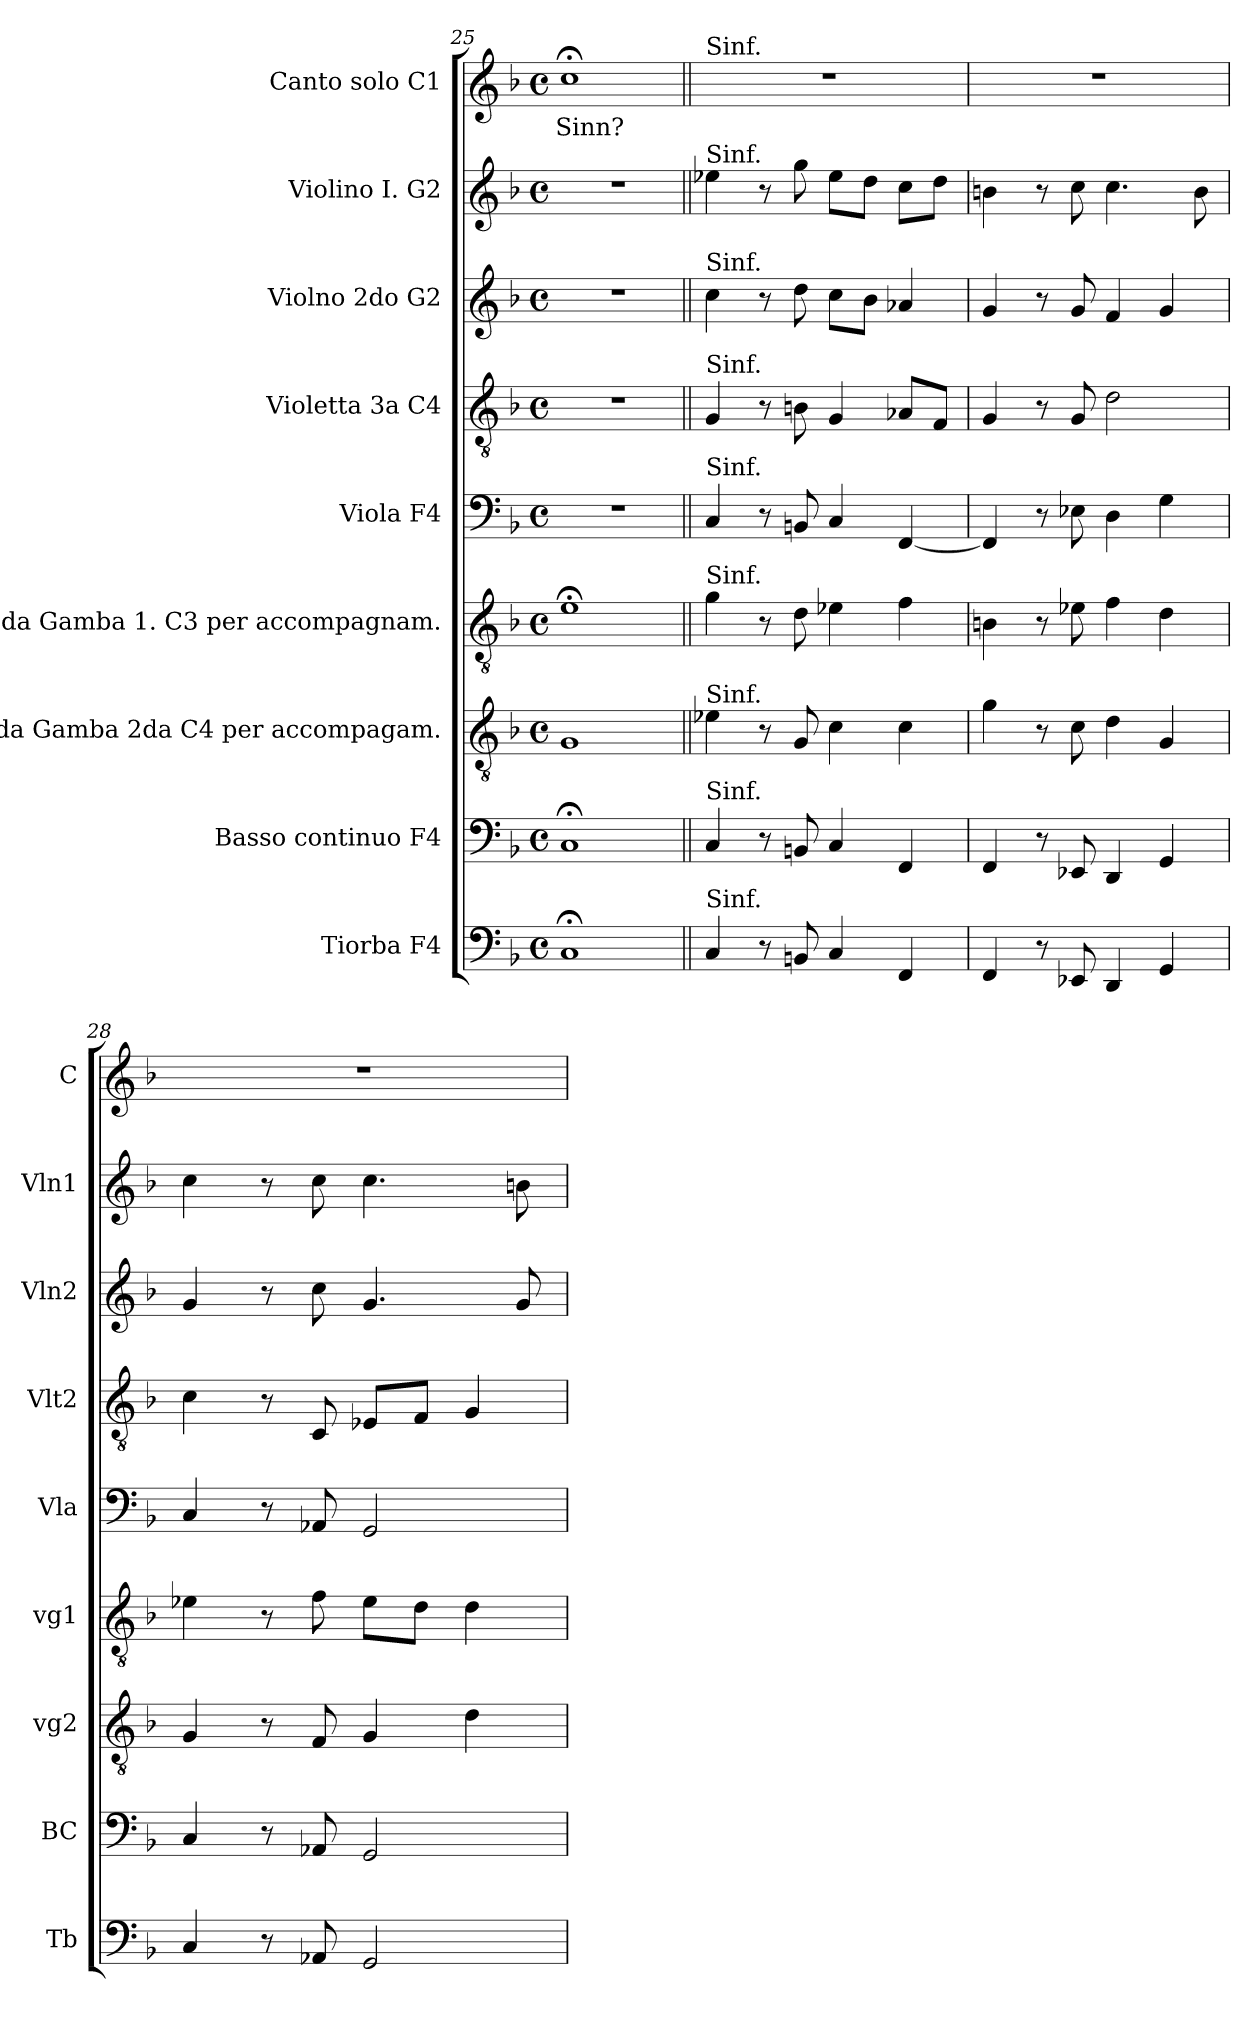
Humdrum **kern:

**kern	**kern	**kern	**kern	**kern	**kern	**kern	**kern	**kern	**text
*part9	*part8	*part7	*part6	*part5	*part4	*part3	*part2	*part1	*part1
*staff9	*staff8	*staff7	*staff6	*staff5	*staff4	*staff3	*staff2	*staff1	*staff1
*I"Tiorba F4	*I"Basso continuo F4	*I"Viola da Gamba 2da C4 per accompagam.	*I"Viola da Gamba 1. C3 per accompagnam.	*I"Viola F4	*I"Violetta 3a C4	*I"Violno 2do G2	*I"Violino I. G2	*I"Canto solo C1	*
*I'Tb	*I'BC	*I'vg2	*I'vg1	*I'Vla	*I'Vlt2	*I'Vln2	*I'Vln1	*I'C	*
!!LO:PB:g=z
*clefF4	*clefF4	*clefGv2	*clefGv2	*clefF4	*clefGv2	*clefG2	*clefG2	*clefG2	*
*k[b-]	*k[b-]	*k[b-]	*k[b-]	*k[b-]	*k[b-]	*k[b-]	*k[b-]	*k[b-]	*
*F:	*F:	*F:	*F:	*F:	*F:	*F:	*F:	*F:	*
*M4/4	*M4/4	*M4/4	*M4/4	*M4/4	*M4/4	*M4/4	*M4/4	*M4/4	*
*met(c)	*met(c)	*met(c)	*met(c)	*met(c)	*met(c)	*met(c)	*met(c)	*met(c)	*
=25	=25	=25	=25	=25	=25	=25	=25	=25	=25
!	!	!	!	!	!	!	!	!	!LO:LY:b
1C;<	1C;<	1G	1e;<	1r	1r	1r	1r	1cc;<	Sinn?
=26||	=26||	=26||	=26||	=26||	=26||	=26||	=26||	=26||	=26||
!	!	!	!	!	!	!	!	!LO:TX:a:t=Sinf.	!
!	!	!	!	!	!	!	!LO:TX:a:t=Sinf.	!	!
!	!	!	!	!	!	!LO:TX:a:t=Sinf.	!	!	!
!	!	!	!	!	!LO:TX:a:t=Sinf.	!	!	!	!
!	!	!	!	!LO:TX:a:t=Sinf.	!	!	!	!	!
!	!	!	!LO:TX:a:t=Sinf.	!	!	!	!	!	!
!	!	!LO:TX:a:t=Sinf.	!	!	!	!	!	!	!
!	!LO:TX:a:t=Sinf.	!	!	!	!	!	!	!	!
!LO:TX:a:t=Sinf.	!	!	!	!	!	!	!	!	!
4C/	4C/	4e-X\	4g\	4C/	4G/	4cc\	4ee-X\	1r	.
8r	8r	8r	8r	8r	8r	8r	8r	.	.
8BBn/	8BBn/	8G/	8d\	8BBn/	8Bn\	8dd\	8gg\	.	.
4C/	4C/	4c\	4e-X\	4C/	4G/	8cc\L	8ee-\L	.	.
.	.	.	.	.	.	8b-\J	8dd\J	.	.
4FF/	4FF/	4c\	4f\	[4FF/	8A-X/L	4a-X/	8cc\L	.	.
.	.	.	.	.	8F/J	.	8dd\J	.	.
=27	=27	=27	=27	=27	=27	=27	=27	=27	=27
4FF/	4FF/	4g\	4Bn\	4FF/]	4G/	4g/	4bn\	1r	.
8r	8r	8r	8r	8r	8r	8r	8r	.	.
8EE-X/	8EE-X/	8c\	8e-X\	8E-X\	8G/	8g/	8cc\	.	.
4DD/	4DD/	4d\	4f\	4D\	2d\	4f/	4.cc\	.	.
4GG/	4GG/	4G/	4d\	4G\	.	4g/	.	.	.
.	.	.	.	.	.	.	8b\	.	.
=28	=28	=28	=28	=28	=28	=28	=28	=28	=28
4C/	4C/	4G/	4e-X\	4C/	4c\	4g/	4cc\	1r	.
8r	8r	8r	8r	8r	8r	8r	8r	.	.
8AA-X/	8AA-X/	8F/	8f\	8AA-X/	8C/	8cc\	8cc\	.	.
2GG/	2GG/	4G/	8e-\L	2GG/	8E-X/L	4.g/	4.cc\	.	.
.	.	.	8d\J	.	8F/J	.	.	.	.
.	.	4d\	4d\	.	4G/	.	.	.	.
.	.	.	.	.	.	8g/	8bn\	.	.
=	=	=	=	=	=	=	=	=	=
*-	*-	*-	*-	*-	*-	*-	*-	*-	*-
